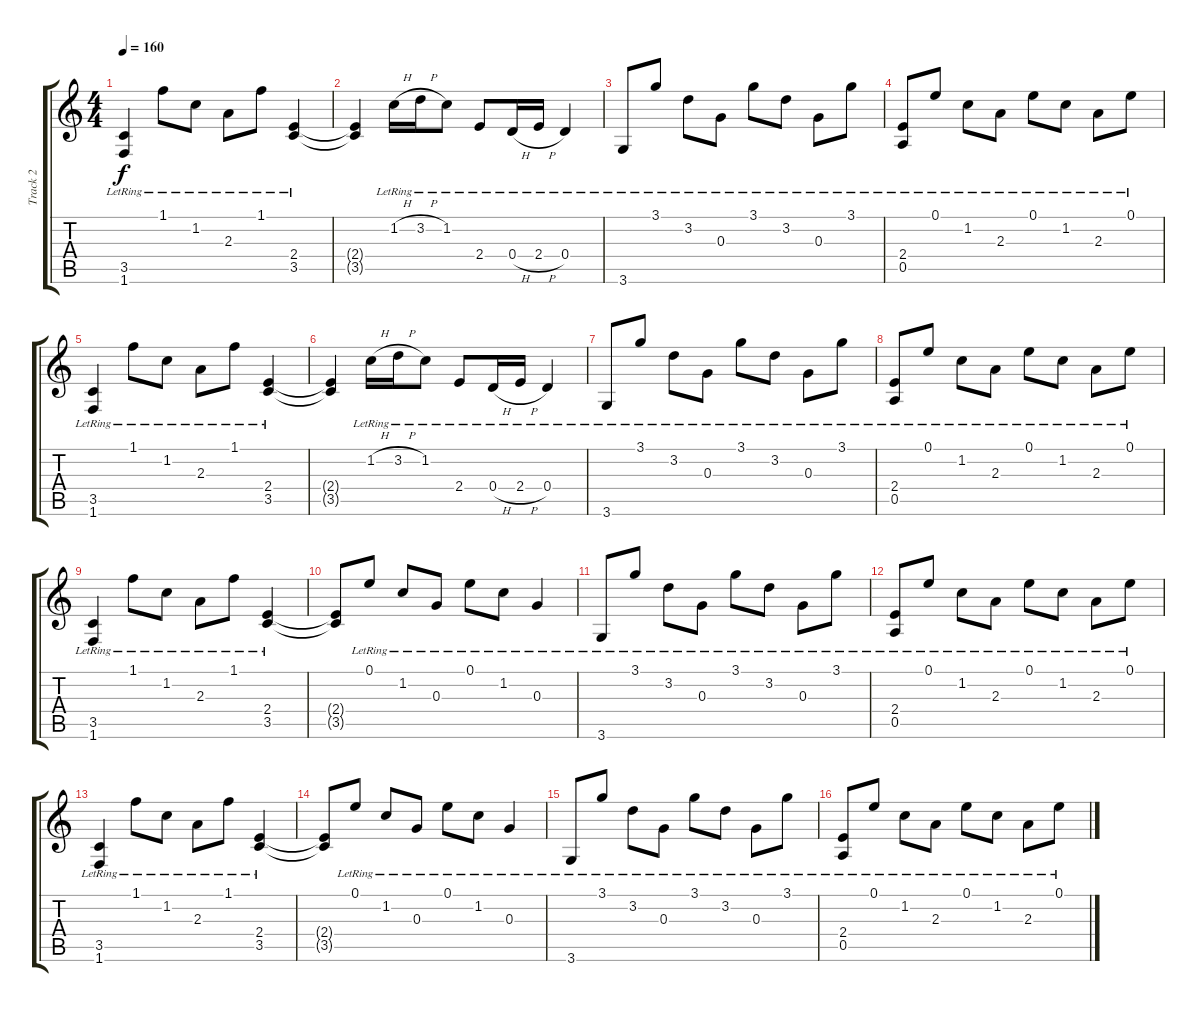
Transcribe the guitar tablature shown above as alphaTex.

\track ("Track 2" "Track 2") {solo instrument acousticguitarsteel}
\staff {score tabs}
\tuning (E4 B3 G3 D3 A2 E2) {hide}
\ts (4 4)
\tempo 160
\clef g2
\ks c
(3.5{lr} 1.6{lr}).4{dy f} 1.1{lr}.8 1.2{lr}.8 2.3{lr}.8 1.1{lr}.8 (2.4{lr} 3.5{lr}).4 |
(2.4{t} 3.5{t}).4 1.2{h lr}.16 3.2{h lr}.16 1.2{lr}.8 2.4{lr}.8 0.4{h lr}.16 2.4{h lr}.16 0.4{lr}.4 |
3.6{lr}.8 3.1{lr}.8 3.2{lr}.8 0.3{lr}.8 3.1{lr}.8 3.2{lr}.8 0.3{lr}.8 3.1{lr}.8 |
(2.4{lr} 0.5{lr}).8 0.1{lr}.8 1.2{lr}.8 2.3{lr}.8 0.1{lr}.8 1.2{lr}.8 2.3{lr}.8 0.1{lr}.8 |
(3.5{lr} 1.6{lr}).4 1.1{lr}.8 1.2{lr}.8 2.3{lr}.8 1.1{lr}.8 (2.4{lr} 3.5{lr}).4 |
(2.4{t} 3.5{t}).4 1.2{h lr}.16 3.2{h lr}.16 1.2{lr}.8 2.4{lr}.8 0.4{h lr}.16 2.4{h lr}.16 0.4{lr}.4 |
3.6{lr}.8 3.1{lr}.8 3.2{lr}.8 0.3{lr}.8 3.1{lr}.8 3.2{lr}.8 0.3{lr}.8 3.1{lr}.8 |
(2.4{lr} 0.5{lr}).8 0.1{lr}.8 1.2{lr}.8 2.3{lr}.8 0.1{lr}.8 1.2{lr}.8 2.3{lr}.8 0.1{lr}.8 |
(3.5{lr} 1.6{lr}).4 1.1{lr}.8 1.2{lr}.8 2.3{lr}.8 1.1{lr}.8 (2.4{lr} 3.5{lr}).4 |
(2.4{t} 3.5{t}).8 0.1{lr}.8 1.2{lr}.8 0.3{lr}.8 0.1{lr}.8 1.2{lr}.8 0.3{lr}.4 |
3.6{lr}.8 3.1{lr}.8 3.2{lr}.8 0.3{lr}.8 3.1{lr}.8 3.2{lr}.8 0.3{lr}.8 3.1{lr}.8 |
(2.4{lr} 0.5{lr}).8 0.1{lr}.8 1.2{lr}.8 2.3{lr}.8 0.1{lr}.8 1.2{lr}.8 2.3{lr}.8 0.1{lr}.8 |
(3.5{lr} 1.6{lr}).4 1.1{lr}.8 1.2{lr}.8 2.3{lr}.8 1.1{lr}.8 (2.4{lr} 3.5{lr}).4 |
(2.4{t} 3.5{t}).8 0.1{lr}.8 1.2{lr}.8 0.3{lr}.8 0.1{lr}.8 1.2{lr}.8 0.3{lr}.4 |
3.6{lr}.8 3.1{lr}.8 3.2{lr}.8 0.3{lr}.8 3.1{lr}.8 3.2{lr}.8 0.3{lr}.8 3.1{lr}.8 |
(2.4{lr} 0.5{lr}).8 0.1{lr}.8 1.2{lr}.8 2.3{lr}.8 0.1{lr}.8 1.2{lr}.8 2.3{lr}.8 0.1{lr}.8
